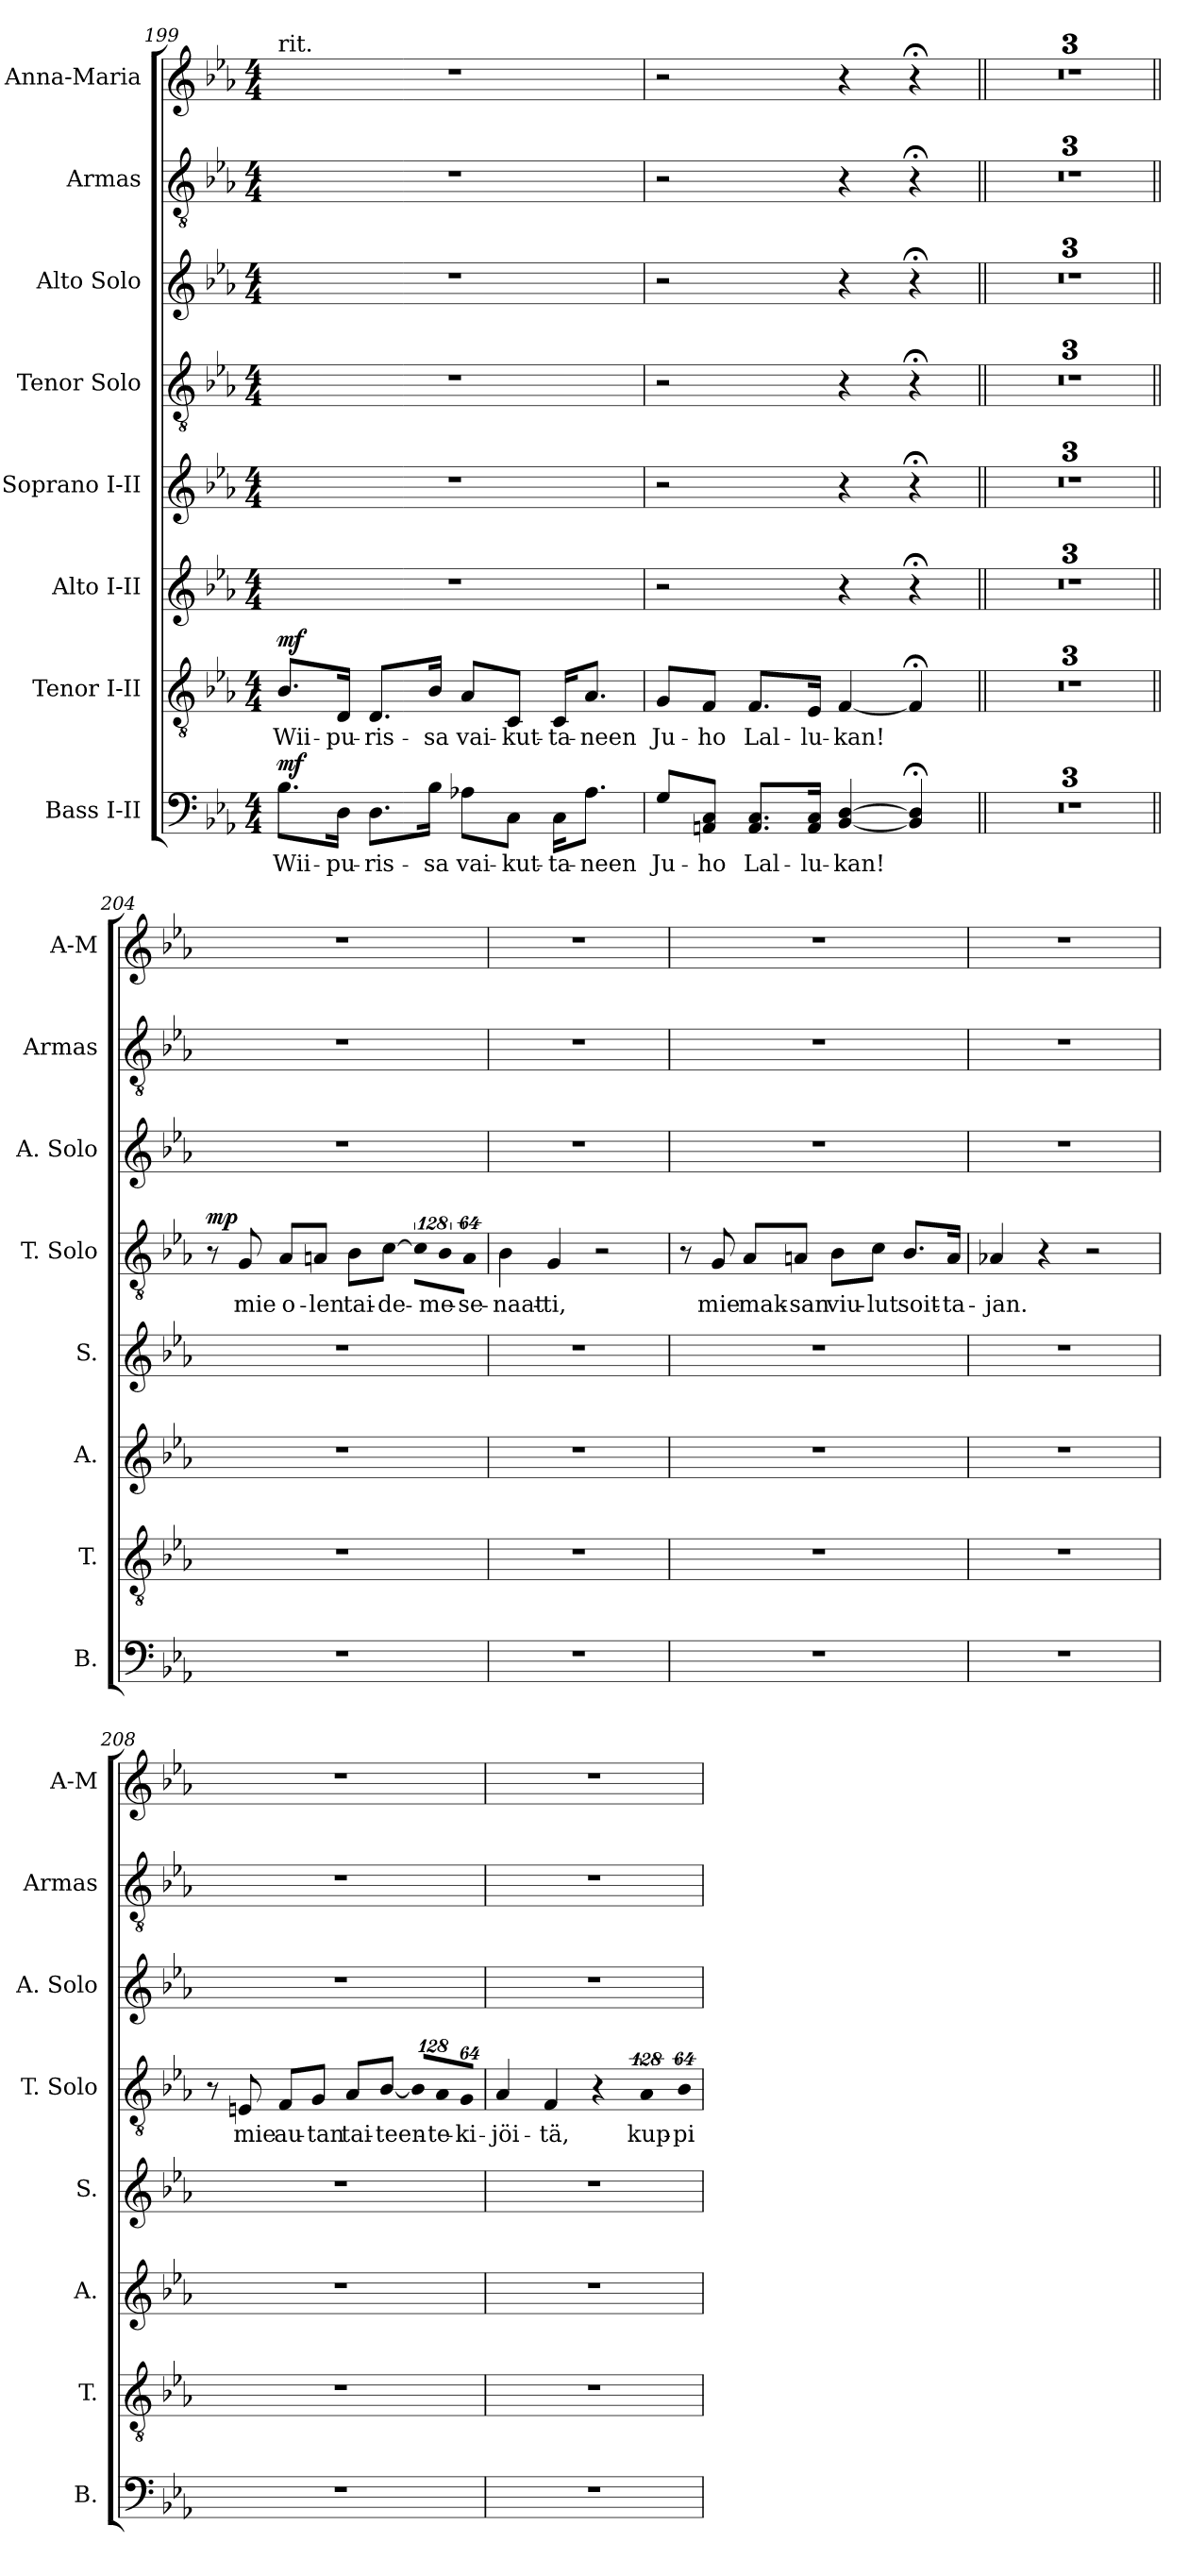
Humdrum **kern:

**kern	**text	**dynam	**kern	**text	**dynam	**kern	**kern	**kern	**text	**dynam	**kern	**kern	**kern
*part8	*part8	*part8	*part7	*part7	*part7	*part6	*part5	*part4	*part4	*part4	*part3	*part2	*part1
*staff8	*staff8	*staff8	*staff7	*staff7	*staff7	*staff6	*staff5	*staff4	*staff4	*staff4	*staff3	*staff2	*staff1
*I"Bass I-II	*	*	*I"Tenor I-II	*	*	*I"Alto I-II	*I"Soprano I-II	*I"Tenor Solo	*	*	*I"Alto Solo	*I"Armas	*I"Anna-Maria
*I'B.	*	*	*I'T.	*	*	*I'A.	*I'S.	*I'T. Solo	*	*	*I'A. Solo	*I'Armas	*I'A-M
*clefF4	*	*	*clefGv2	*	*	*clefG2	*clefG2	*clefGv2	*	*	*clefG2	*clefGv2	*clefG2
*	*	*	*ITrd7c12	*	*	*	*	*ITrd7c12	*	*	*	*ITrd7c12	*
*k[b-e-a-]	*	*	*k[b-e-a-]	*	*	*k[b-e-a-]	*k[b-e-a-]	*k[b-e-a-]	*	*	*k[b-e-a-]	*k[b-e-a-]	*k[b-e-a-]
*E-:	*	*	*E-:	*	*	*E-:	*E-:	*E-:	*	*	*E-:	*E-:	*E-:
*M4/4	*	*	*M4/4	*	*	*M4/4	*M4/4	*M4/4	*	*	*M4/4	*M4/4	*M4/4
*MM88	*	*	*MM88	*	*	*MM88	*MM88	*MM88	*	*	*MM88	*MM88	*MM88
=199	=199	=199	=199	=199	=199	=199	=199	=199	=199	=199	=199	=199	=199
!	!LO:LY:b:color=#000000	!	!	!	!	!	!	!	!	!	!	!	!
!	!	!	!	!	!	!	!	!	!	!	!	!	!LO:TX:t=rit.
!	!	!	!	!LO:LY:b:color=#000000	!	!	!	!	!	!	!	!	!
8.B-i\L	Wii-	mf	8.BB-i/L	Wii-	mf	1r	1r	1r	.	.	1r	1r	1r
!	!LO:LY:b:color=#000000	!	!	!	!	!	!	!	!	!	!	!	!
!	!	!	!	!LO:LY:b:color=#000000	!	!	!	!	!	!	!	!	!
16Di\Jk	-pu-	.	16DDi/Jk	-pu-	.	.	.	.	.	.	.	.	.
!	!LO:LY:b:color=#000000	!	!	!	!	!	!	!	!	!	!	!	!
!	!	!	!	!LO:LY:b:color=#000000	!	!	!	!	!	!	!	!	!
8.Di\L	-ris-	.	8.DDi/L	-ris-	.	.	.	.	.	.	.	.	.
!	!LO:LY:b:color=#000000	!	!	!	!	!	!	!	!	!	!	!	!
!	!	!	!	!LO:LY:b:color=#000000	!	!	!	!	!	!	!	!	!
16B-i\Jk	-sa	.	16BB-i/Jk	-sa	.	.	.	.	.	.	.	.	.
!	!LO:LY:b:color=#000000	!	!	!	!	!	!	!	!	!	!	!	!
!	!	!	!	!LO:LY:b:color=#000000	!	!	!	!	!	!	!	!	!
8A-Xi\L	vai-	.	8AA-i/L	vai-	.	.	.	.	.	.	.	.	.
!	!LO:LY:b:color=#000000	!	!	!	!	!	!	!	!	!	!	!	!
!	!	!	!	!LO:LY:b:color=#000000	!	!	!	!	!	!	!	!	!
8Ci\J	-kut-	.	8CCi/J	-kut-	.	.	.	.	.	.	.	.	.
!	!LO:LY:b:color=#000000	!	!	!	!	!	!	!	!	!	!	!	!
!	!	!	!	!LO:LY:b:color=#000000	!	!	!	!	!	!	!	!	!
16Ci\KL	-ta-	.	16CCi/KL	-ta-	.	.	.	.	.	.	.	.	.
!	!LO:LY:b:color=#000000	!	!	!	!	!	!	!	!	!	!	!	!
!	!	!	!	!LO:LY:b:color=#000000	!	!	!	!	!	!	!	!	!
8.A-i\J	-neen	.	8.AA-i/J	-neen	.	.	.	.	.	.	.	.	.
=200	=200	=200	=200	=200	=200	=200	=200	=200	=200	=200	=200	=200	=200
!	!LO:LY:b:color=#000000	!	!	!	!	!	!	!	!	!	!	!	!
!	!	!	!	!LO:LY:b:color=#000000	!	!	!	!	!	!	!	!	!
8Gi/L	Ju-	.	8GGi/L	Ju-	.	2r	2r	2r	.	.	2r	2r	2r
!	!LO:LY:b:color=#000000	!	!	!	!	!	!	!	!	!	!	!	!
!	!	!	!	!LO:LY:b:color=#000000	!	!	!	!	!	!	!	!	!
8AAni/ 8CiJ	-ho	.	8FFi/J	-ho	.	.	.	.	.	.	.	.	.
!	!LO:LY:b:color=#000000	!	!	!	!	!	!	!	!	!	!	!	!
!	!	!	!	!LO:LY:b:color=#000000	!	!	!	!	!	!	!	!	!
8.AAi/ 8.CiL	Lal-	.	8.FFi/L	Lal-	.	.	.	.	.	.	.	.	.
!	!LO:LY:b:color=#000000	!	!	!	!	!	!	!	!	!	!	!	!
!	!	!	!	!LO:LY:b:color=#000000	!	!	!	!	!	!	!	!	!
16AAi/ 16CiJk	-lu-	.	16EE-i/Jk	-lu-	.	.	.	.	.	.	.	.	.
!	!LO:LY:b:color=#000000	!	!	!	!	!	!	!	!	!	!	!	!
!	!	!	!	!LO:LY:b:color=#000000	!	!	!	!	!	!	!	!	!
[<4BB-i/ [>4Di	-kan!	.	[<4FFi/	-kan!	.	4r	4r	4r	.	.	4r	4r	4r
4BB-i/]; 4Di];	.	.	4FF;i/]	.	.	4r;	4r;	4r;	.	.	4r;	4r;	4r;
!!LO:LB:g=z
=201||	=201||	=201||	=201||	=201||	=201||	=201||	=201||	=201||	=201||	=201||	=201||	=201||	=201||
*	*	*	*	*	*	*	*	*	*	*	*	*	*MM116
1r	.	.	1r	.	.	1r	1r	1r	.	.	1r	1r	1r
=202	=202	=202	=202	=202	=202	=202	=202	=202	=202	=202	=202	=202	=202
1r	.	.	1r	.	.	1r	1r	1r	.	.	1r	1r	1r
=203	=203	=203	=203	=203	=203	=203	=203	=203	=203	=203	=203	=203	=203
1r	.	.	1r	.	.	1r	1r	1r	.	.	1r	1r	1r
=204||	=204||	=204||	=204||	=204||	=204||	=204||	=204||	=204||	=204||	=204||	=204||	=204||	=204||
1r	.	.	1r	.	.	1r	1r	8r	.	mp	1r	1r	1r
!	!	!	!	!	!	!	!	!	!LO:LY:b:color=#000000	!	!	!	!
.	.	.	.	.	.	.	.	8GGi/	mie	.	.	.	.
!	!	!	!	!	!	!	!	!	!LO:LY:b:color=#000000	!	!	!	!
.	.	.	.	.	.	.	.	8AA-i/L	o-	.	.	.	.
!	!	!	!	!	!	!	!	!	!LO:LY:b:color=#000000	!	!	!	!
.	.	.	.	.	.	.	.	8AAni/J	-len	.	.	.	.
!	!	!	!	!	!	!	!	!	!LO:LY:b:color=#000000	!	!	!	!
.	.	.	.	.	.	.	.	8BB-i\L	tai-	.	.	.	.
!	!	!	!	!	!	!	!	!	!LO:LY:b:color=#000000	!	!	!	!
.	.	.	.	.	.	.	.	[>8Ci\J	-de-	.	.	.	.
!	!	!	!	!	!	!	!	!LO:N:vis=8	!	!	!	!	!
.	.	.	.	.	.	.	.	1024%85Ci\L]	.	.	.	.	.
!	!	!	!	!	!	!	!	!LO:N:vis=8	!	!	!	!	!
!	!	!	!	!	!	!	!	!	!LO:LY:b:color=#000000	!	!	!	!
.	.	.	.	.	.	.	.	1024%85BB-i\	-me-	.	.	.	.
!	!	!	!	!	!	!	!	!LO:N:vis=8	!	!	!	!	!
!	!	!	!	!	!	!	!	!	!LO:LY:b:color=#000000	!	!	!	!
.	.	.	.	.	.	.	.	512%43AAi\J	-se-	.	.	.	.
=205	=205	=205	=205	=205	=205	=205	=205	=205	=205	=205	=205	=205	=205
!	!	!	!	!	!	!	!	!	!LO:LY:b:color=#000000	!	!	!	!
1r	.	.	1r	.	.	1r	1r	4BB-i\	-naat-	.	1r	1r	1r
!	!	!	!	!	!	!	!	!	!LO:LY:b:color=#000000	!	!	!	!
.	.	.	.	.	.	.	.	4GGi/	-ti,	.	.	.	.
.	.	.	.	.	.	.	.	2r	.	.	.	.	.
=206	=206	=206	=206	=206	=206	=206	=206	=206	=206	=206	=206	=206	=206
1r	.	.	1r	.	.	1r	1r	8r	.	.	1r	1r	1r
!	!	!	!	!	!	!	!	!	!LO:LY:b:color=#000000	!	!	!	!
.	.	.	.	.	.	.	.	8GGi/	mie	.	.	.	.
!	!	!	!	!	!	!	!	!	!LO:LY:b:color=#000000	!	!	!	!
.	.	.	.	.	.	.	.	8AA-i/L	mak-	.	.	.	.
!	!	!	!	!	!	!	!	!	!LO:LY:b:color=#000000	!	!	!	!
.	.	.	.	.	.	.	.	8AAni/J	-san	.	.	.	.
!	!	!	!	!	!	!	!	!	!LO:LY:b:color=#000000	!	!	!	!
.	.	.	.	.	.	.	.	8BB-i\L	viu-	.	.	.	.
!	!	!	!	!	!	!	!	!	!LO:LY:b:color=#000000	!	!	!	!
.	.	.	.	.	.	.	.	8Ci\J	-lut	.	.	.	.
!	!	!	!	!	!	!	!	!	!LO:LY:b:color=#000000	!	!	!	!
.	.	.	.	.	.	.	.	8.BB-i/L	soit-	.	.	.	.
!	!	!	!	!	!	!	!	!	!LO:LY:b:color=#000000	!	!	!	!
.	.	.	.	.	.	.	.	16AAi/Jk	-ta-	.	.	.	.
=207	=207	=207	=207	=207	=207	=207	=207	=207	=207	=207	=207	=207	=207
!	!	!	!	!	!	!	!	!	!LO:LY:b:color=#000000	!	!	!	!
1r	.	.	1r	.	.	1r	1r	4AA-Xi/	-jan.	.	1r	1r	1r
.	.	.	.	.	.	.	.	4r	.	.	.	.	.
.	.	.	.	.	.	.	.	2r	.	.	.	.	.
=208	=208	=208	=208	=208	=208	=208	=208	=208	=208	=208	=208	=208	=208
1r	.	.	1r	.	.	1r	1r	8r	.	.	1r	1r	1r
!	!	!	!	!	!	!	!	!	!LO:LY:b:color=#000000	!	!	!	!
.	.	.	.	.	.	.	.	8EEni/	mie	.	.	.	.
!	!	!	!	!	!	!	!	!	!LO:LY:b:color=#000000	!	!	!	!
.	.	.	.	.	.	.	.	8FFi/L	au-	.	.	.	.
!	!	!	!	!	!	!	!	!	!LO:LY:b:color=#000000	!	!	!	!
.	.	.	.	.	.	.	.	8GGi/J	-tan	.	.	.	.
!	!	!	!	!	!	!	!	!	!LO:LY:b:color=#000000	!	!	!	!
.	.	.	.	.	.	.	.	8AA-i/L	tai-	.	.	.	.
!	!	!	!	!	!	!	!	!	!LO:LY:b:color=#000000	!	!	!	!
.	.	.	.	.	.	.	.	[<8BB-i/J	-teen-	.	.	.	.
*	*	*	*	*	*	*	*	*Xbrackettup	*	*	*	*	*
!	!	!	!	!	!	!	!	!LO:N:vis=8	!	!	!	!	!
.	.	.	.	.	.	.	.	1024%85BB-i/L]	.	.	.	.	.
!	!	!	!	!	!	!	!	!LO:N:vis=8	!	!	!	!	!
!	!	!	!	!	!	!	!	!	!LO:LY:b:color=#000000	!	!	!	!
.	.	.	.	.	.	.	.	1024%85AA-i/	-te-	.	.	.	.
!	!	!	!	!	!	!	!	!LO:N:vis=8	!	!	!	!	!
!	!	!	!	!	!	!	!	!	!LO:LY:b:color=#000000	!	!	!	!
.	.	.	.	.	.	.	.	512%43GGi/J	-ki-	.	.	.	.
=209	=209	=209	=209	=209	=209	=209	=209	=209	=209	=209	=209	=209	=209
!	!	!	!	!	!	!	!	!	!LO:LY:b:color=#000000	!	!	!	!
1r	.	.	1r	.	.	1r	1r	4AA-i/	-jöi-	.	1r	1r	1r
!	!	!	!	!	!	!	!	!	!LO:LY:b:color=#000000	!	!	!	!
.	.	.	.	.	.	.	.	4FFi/	-tä,	.	.	.	.
.	.	.	.	.	.	.	.	4r	.	.	.	.	.
*	*	*	*	*	*	*	*	*brackettup	*	*	*	*	*
!	!	!	!	!	!	!	!	!LO:N:vis=4	!	!	!	!	!
!	!	!	!	!	!	!	!	!	!LO:LY:b:color=#000000	!	!	!	!
.	.	.	.	.	.	.	.	512%85AA-i/	kup-	.	.	.	.
!	!	!	!	!	!	!	!	!LO:N:vis=8	!	!	!	!	!
!	!	!	!	!	!	!	!	!	!LO:LY:b:color=#000000	!	!	!	!
.	.	.	.	.	.	.	.	512%43BB-i\	-pi-	.	.	.	.
=	=	=	=	=	=	=	=	=	=	=	=	=	=
*-	*-	*-	*-	*-	*-	*-	*-	*-	*-	*-	*-	*-	*-
